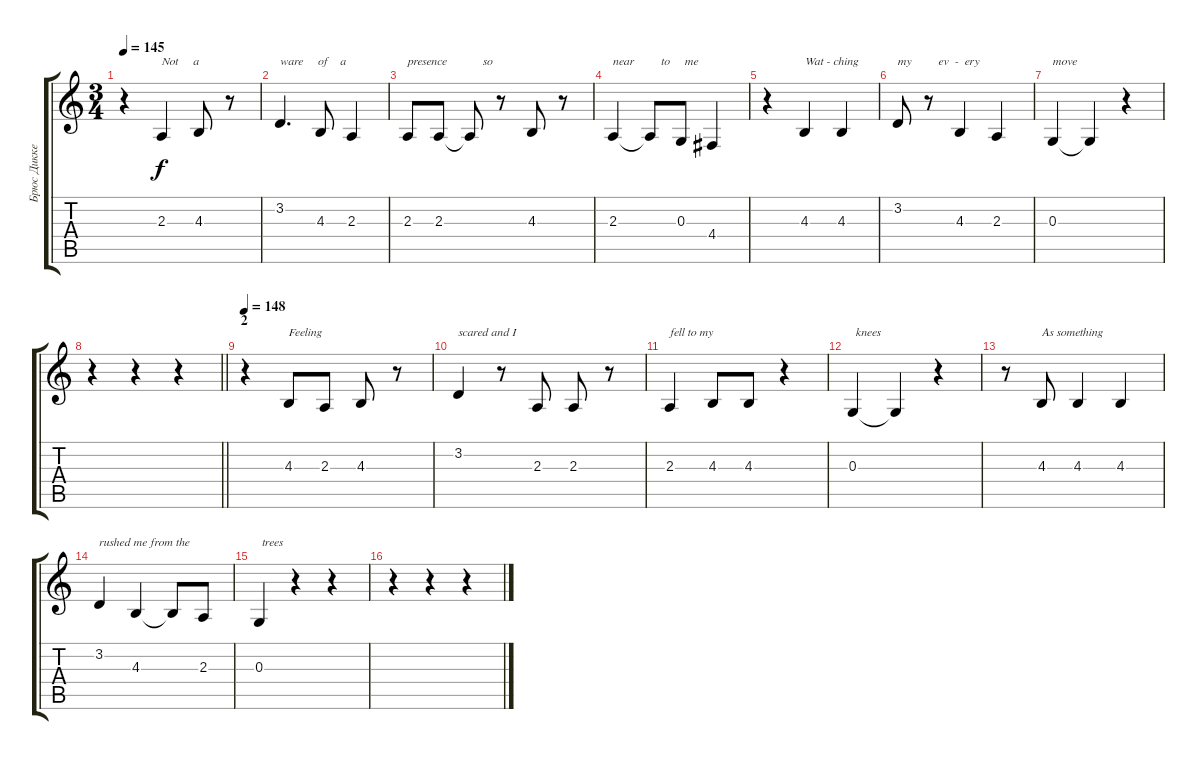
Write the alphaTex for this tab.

\track ("Брюс Диккенс" "Брюс Дикке") {instrument altosax}
\staff {score tabs}
\tuning (E4 B3 G3 D3 A2 E2) {hide}
\ts (3 4)
\tempo 145
\clef g2
\ks c
r.4{dy f} 2.3.4{txt "Not     a"} 4.3.8 r.8 |
3.2.4{d txt "ware     of    a "} 4.3.8 2.3.4 |
2.3.8{txt "presence            so"} 2.3.8 2.3{t}.8 r.8 4.3.8 r.8 |
2.3.4{txt "near         to     me"} 2.3{t}.8 0.3.8 4.4.4 |
r.4 4.3.4{txt "Wat - ching "} 4.3.4 |
3.2.8{txt "my         ev  -  ery "} r.8 4.3.4 2.3.4 |
0.3.4{txt "move "} 0.3{t}.4 r.4 |
\barLineRight lightlight
r.4 r.4 r.4 |
\section ("" "2")
\tempo 148
r.4 4.3.8{txt "Feeling "} 2.3.8 4.3.8 r.8 |
3.2.4{txt "scared and I "} r.8 2.3.8 2.3.8 r.8 |
2.3.4{txt "fell to my"} 4.3.8 4.3.8 r.4 |
0.3.4{txt " knees "} 0.3{t}.4 r.4 |
r.8 4.3.8{txt "As something "} 4.3.4 4.3.4 |
3.2.4{txt "rushed me from the"} 4.3.4 4.3{t}.8 2.3.8 |
0.3.4{txt " trees "} r.4 r.4 |
r.4 r.4 r.4
